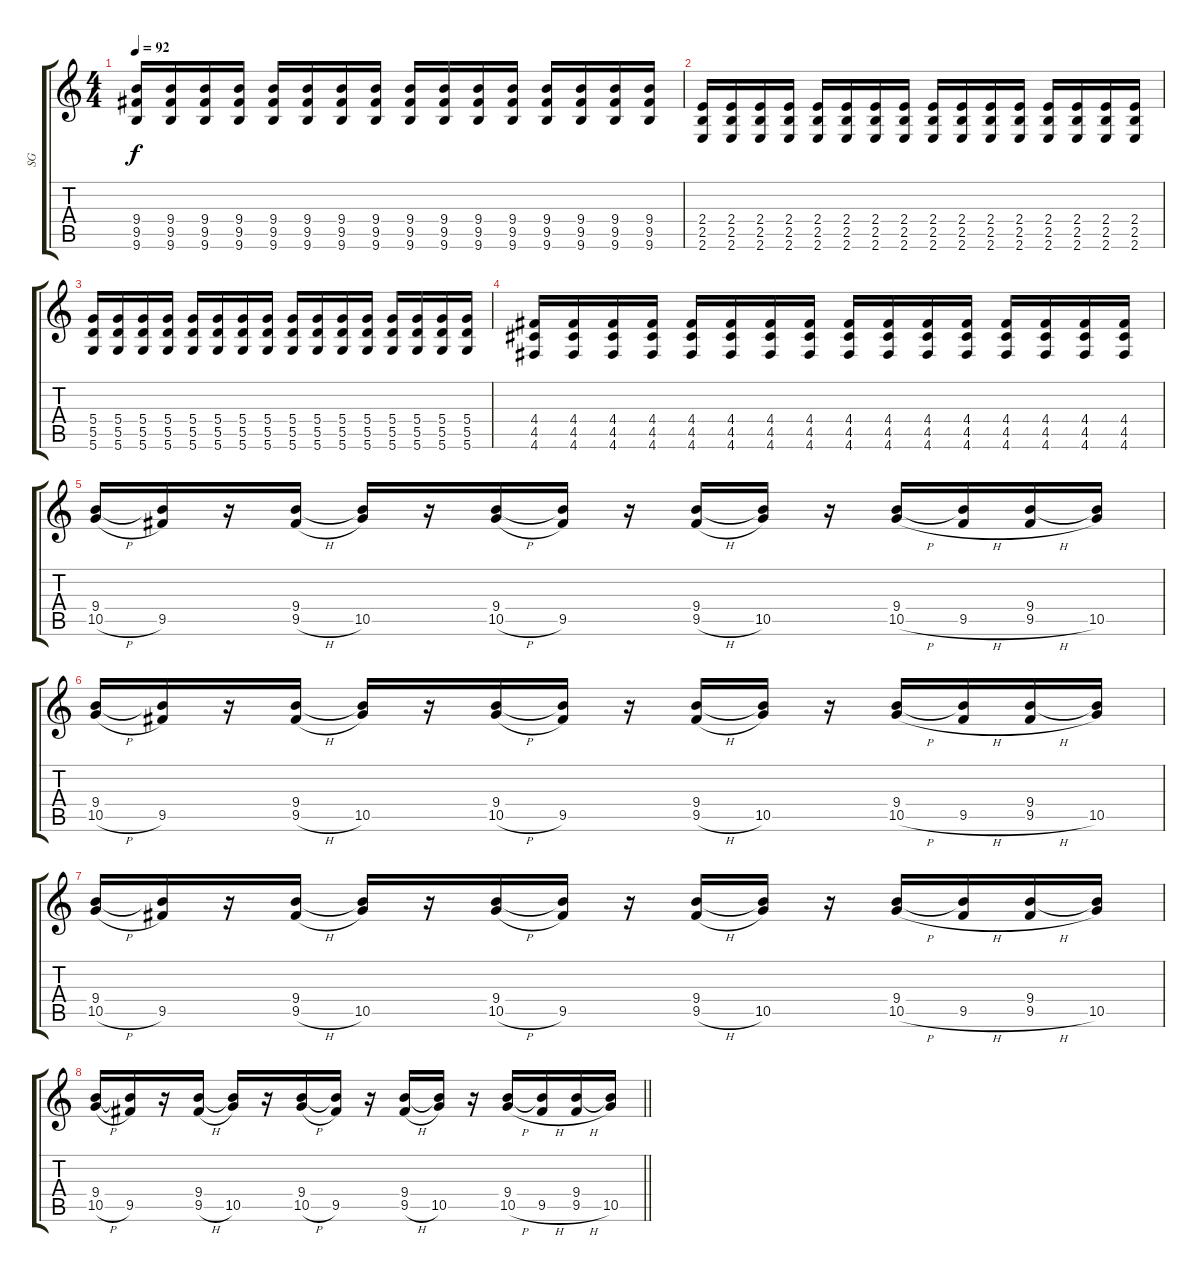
\track ("SG" "SG") {instrument overdrivenguitar}
\staff {score tabs}
\tuning (E4 A3 G3 D3 A2 D2) {hide}
\ts (4 4)
\tempo 92
\clef g2
\ks c
(9.4 9.5 9.6).16{dy f} (9.4 9.5 9.6).16 (9.4 9.5 9.6).16 (9.4 9.5 9.6).16 (9.4 9.5 9.6).16 (9.4 9.5 9.6).16 (9.4 9.5 9.6).16 (9.4 9.5 9.6).16 (9.4 9.5 9.6).16 (9.4 9.5 9.6).16 (9.4 9.5 9.6).16 (9.4 9.5 9.6).16 (9.4 9.5 9.6).16 (9.4 9.5 9.6).16 (9.4 9.5 9.6).16 (9.4 9.5 9.6).16 |
(2.4 2.5 2.6).16 (2.4 2.5 2.6).16 (2.4 2.5 2.6).16 (2.4 2.5 2.6).16 (2.4 2.5 2.6).16 (2.4 2.5 2.6).16 (2.4 2.5 2.6).16 (2.4 2.5 2.6).16 (2.4 2.5 2.6).16 (2.4 2.5 2.6).16 (2.4 2.5 2.6).16 (2.4 2.5 2.6).16 (2.4 2.5 2.6).16 (2.4 2.5 2.6).16 (2.4 2.5 2.6).16 (2.4 2.5 2.6).16 |
(5.4 5.5 5.6).16 (5.4 5.5 5.6).16 (5.4 5.5 5.6).16 (5.4 5.5 5.6).16 (5.4 5.5 5.6).16 (5.4 5.5 5.6).16 (5.4 5.5 5.6).16 (5.4 5.5 5.6).16 (5.4 5.5 5.6).16 (5.4 5.5 5.6).16 (5.4 5.5 5.6).16 (5.4 5.5 5.6).16 (5.4 5.5 5.6).16 (5.4 5.5 5.6).16 (5.4 5.5 5.6).16 (5.4 5.5 5.6).16 |
(4.4 4.5 4.6).16 (4.4 4.5 4.6).16 (4.4 4.5 4.6).16 (4.4 4.5 4.6).16 (4.4 4.5 4.6).16 (4.4 4.5 4.6).16 (4.4 4.5 4.6).16 (4.4 4.5 4.6).16 (4.4 4.5 4.6).16 (4.4 4.5 4.6).16 (4.4 4.5 4.6).16 (4.4 4.5 4.6).16 (4.4 4.5 4.6).16 (4.4 4.5 4.6).16 (4.4 4.5 4.6).16 (4.4 4.5 4.6).16 |
(9.4 10.5{h}).16{volume 10} (9.4{t} 9.5).16 r.16 (9.4 9.5{h}).16 (9.4{t} 10.5).16 r.16 (9.4 10.5{h}).16 (9.4{t} 9.5).16 r.16 (9.4 9.5{h}).16 (9.4{t} 10.5).16 r.16 (9.4 10.5{h}).16 (9.4{t} 9.5{h}).16 (9.4 9.5{h}).16 (9.4{t} 10.5).16 |
(9.4 10.5{h}).16 (9.4{t} 9.5).16 r.16 (9.4 9.5{h}).16 (9.4{t} 10.5).16 r.16 (9.4 10.5{h}).16 (9.4{t} 9.5).16 r.16 (9.4 9.5{h}).16 (9.4{t} 10.5).16 r.16 (9.4 10.5{h}).16 (9.4{t} 9.5{h}).16 (9.4 9.5{h}).16 (9.4{t} 10.5).16 |
(9.4 10.5{h}).16 (9.4{t} 9.5).16 r.16 (9.4 9.5{h}).16 (9.4{t} 10.5).16 r.16 (9.4 10.5{h}).16 (9.4{t} 9.5).16 r.16 (9.4 9.5{h}).16 (9.4{t} 10.5).16 r.16 (9.4 10.5{h}).16 (9.4{t} 9.5{h}).16 (9.4 9.5{h}).16 (9.4{t} 10.5).16 |
\barLineRight lightlight
(9.4 10.5{h}).16 (9.4{t} 9.5).16 r.16 (9.4 9.5{h}).16 (9.4{t} 10.5).16 r.16 (9.4 10.5{h}).16 (9.4{t} 9.5).16 r.16 (9.4 9.5{h}).16 (9.4{t} 10.5).16 r.16 (9.4 10.5{h}).16 (9.4{t} 9.5{h}).16 (9.4 9.5{h}).16 (9.4{t} 10.5).16
